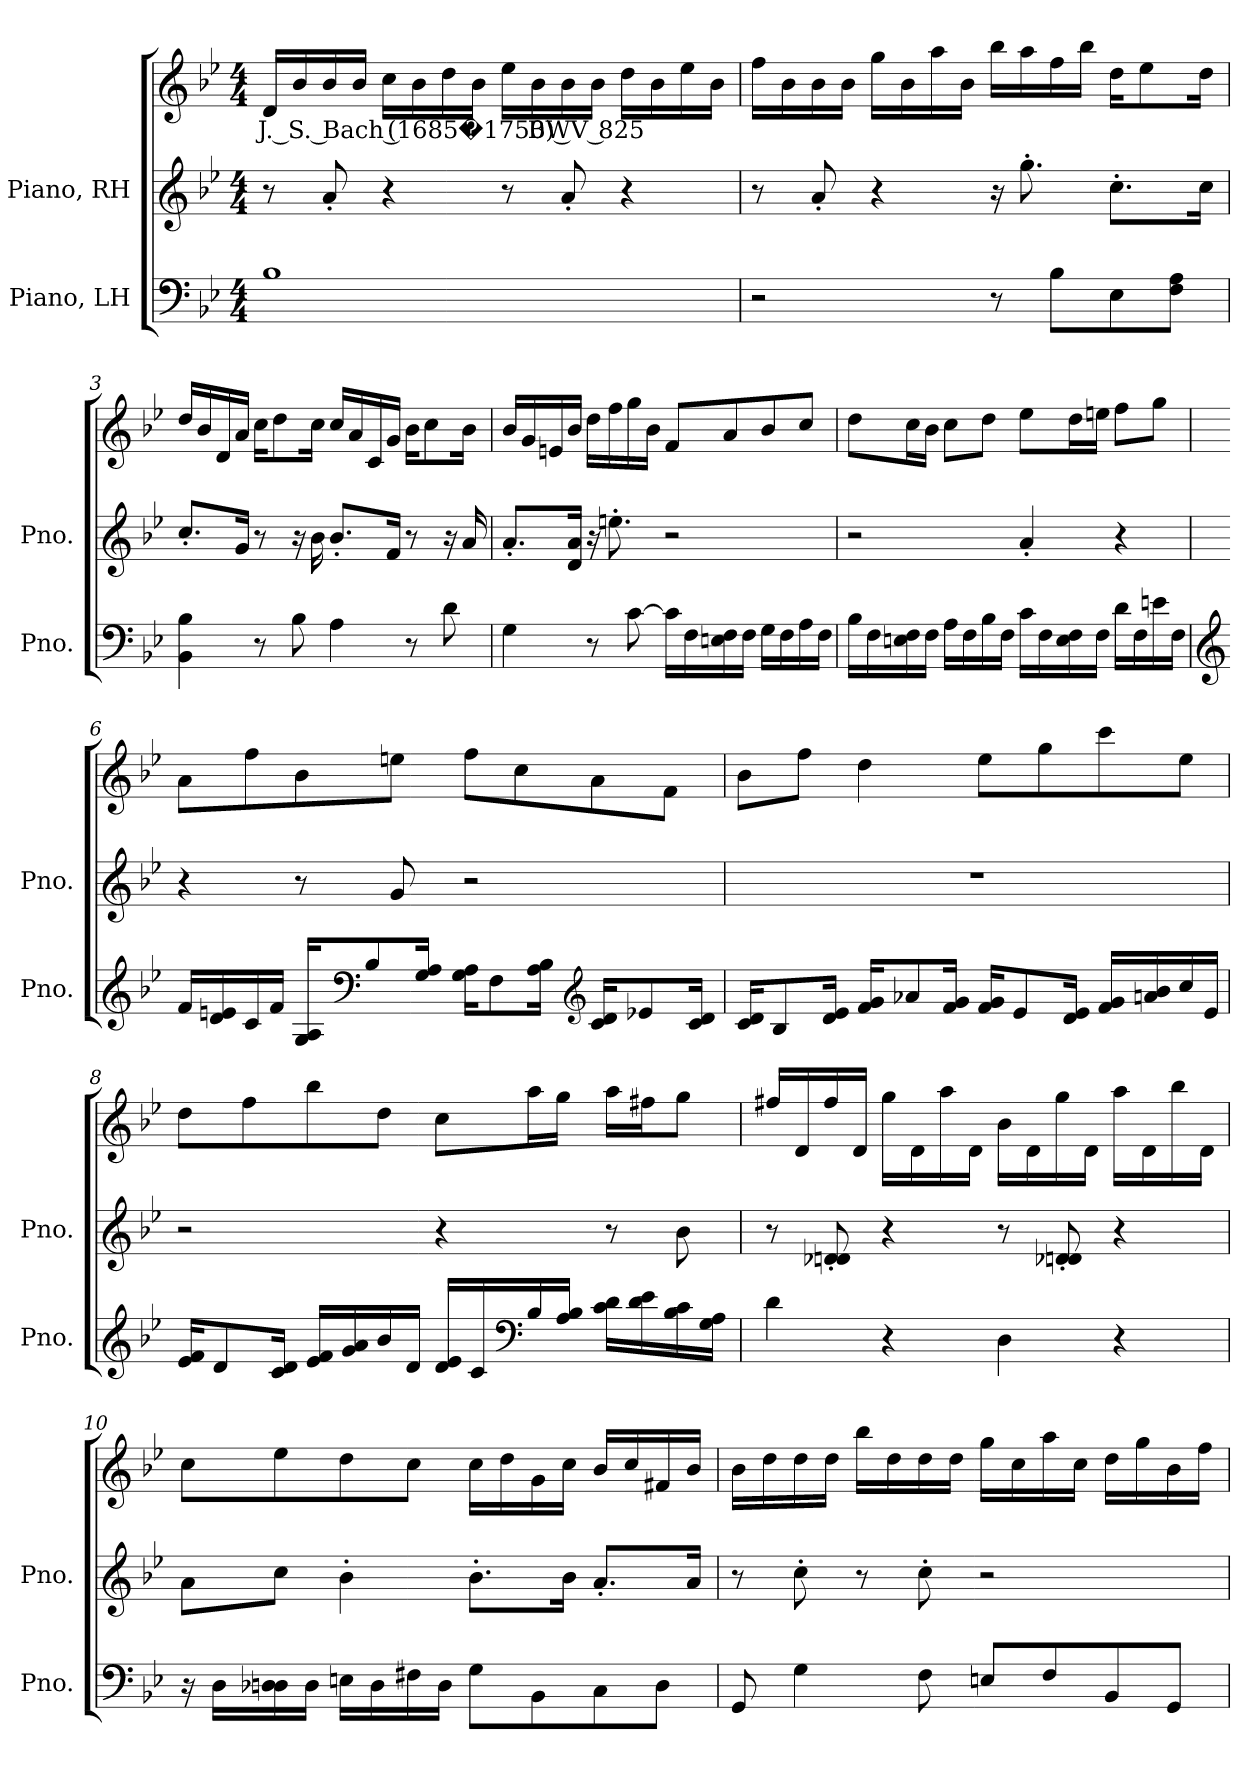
**kern	**kern	**kern	**text
*part2	*part1	*part1	*part1
*staff3	*staff2	*staff1	*staff1
*I"Piano, LH	*I"Piano, RH	*	*
*I'Pno.	*I'Pno.	*	*
*clefF4	*clefG2	*clefG2	*
*k[b-e-]	*k[b-e-]	*k[b-e-]	*
*M4/4	*M4/4	*M4/4	*
*MM40	*MM40	*MM40	*
=1	=1	=1	=1
!	!	!	!LO:LY:b
1B-	8r	16d/LL	J. S. Bach (1685�1750) BWV 825
.	.	16b-/	.
.	8a'/	16b-/	.
.	.	16b-/JJ	.
.	4r	16cc\LL	.
.	.	16b-\	.
.	.	16dd\	.
.	.	16b-\JJ	.
.	8r	16ee-\LL	.
.	.	16b-\	.
.	8a'/	16b-\	.
.	.	16b-\JJ	.
.	4r	16dd\LL	.
.	.	16b-\	.
.	.	16ee-\	.
.	.	16b-\JJ	.
!!LO:LB:g=z
=2	=2	=2	=2
2r	8r	16ff\LL	.
.	.	16b-\	.
.	8a'/	16b-\	.
.	.	16b-\JJ	.
.	4r	16gg\LL	.
.	.	16b-\	.
.	.	16aa\	.
.	.	16b-\JJ	.
8r	16r	16bb-\LL	.
.	8.gg'\	16aa\	.
8B-\L	.	16ff\	.
.	.	16bb-\JJ	.
8E-\	8.cc'\L	16dd\KL	.
.	.	8ee-\	.
8F\ 8A\J	.	.	.
.	16cc\Jk	16dd\Jk	.
=3	=3	=3	=3
4BB-\ 4B-\	8.cc'/L	16dd/LL	.
.	.	16b-/	.
.	.	16d/	.
.	16g/Jk	16a/JJ	.
8r	8r	16cc\KL	.
.	.	8dd\	.
8B-\	16r	.	.
.	16b-\	16cc\Jk	.
4A\	8.b-'/L	16cc/LL	.
.	.	16a/	.
.	.	16c/	.
.	16f/Jk	16g/JJ	.
8r	8r	16b-\KL	.
.	.	8cc\	.
8d\	16r	.	.
.	16a/	16b-\Jk	.
!!LO:LB:g=z
=4	=4	=4	=4
4G\	8.a'/L	16b-/LL	.
.	.	16g/	.
.	.	16en/	.
.	16d/ 16a/Jk	16b-/JJ	.
8r	16r	16dd\LL	.
.	8.een'\	16ff\	.
[8c\	.	16gg\	.
.	.	16b-\JJ	.
16c\LL]	2r	8f/L	.
16F\	.	.	.
16En\ 16F\	.	8a/	.
16F\JJ	.	.	.
16G\LL	.	8b-/	.
16F\	.	.	.
16A\	.	8cc/J	.
16F\JJ	.	.	.
=5	=5	=5	=5
16B-\LL	2r	8dd\L	.
16F\	.	.	.
16En\ 16F\	.	16cc\L	.
16F\JJ	.	16b-\JJ	.
16A\LL	.	8cc\L	.
16F\	.	.	.
16B-\	.	8dd\J	.
16F\JJ	.	.	.
16c\LL	4a'/	8ee-\L	.
16F\	.	.	.
16E\ 16F\	.	16dd\L	.
16F\JJ	.	16een\JJ	.
16d\LL	4r	8ff\L	.
16F\	.	.	.
16en\	.	8gg\J	.
16F\JJ	.	.	.
!!LO:LB:g=z
=6	=6	=6	=6
*clefG2	*	*	*
16f/LL	4r	8a\L	.
16d/ 16en/	.	.	.
16c/	.	8ff\	.
16f/JJ	.	.	.
16G/ 16A/KL	8r	8b-\	.
*clefF4	*	*	*
8B-/	.	.	.
.	8g/	8een\J	.
16G/ 16A/Jk	.	.	.
16G\ 16A\KL	2r	8ff\L	.
8F\	.	.	.
.	.	8cc\	.
16A\ 16B-\Jk	.	.	.
*clefG2	*	*	*
16c/ 16d/KL	.	8a\	.
8e-X/	.	.	.
.	.	8f\J	.
16c/ 16d/Jk	.	.	.
=7	=7	=7	=7
16c/ 16d/KL	1r	8b-\L	.
8B-/	.	.	.
.	.	8ff\J	.
16d/ 16e-/Jk	.	.	.
16f/ 16g/KL	.	4dd\	.
8a-X/	.	.	.
16f/ 16g/Jk	.	.	.
16f/ 16g/KL	.	8ee-\L	.
8e-/	.	.	.
.	.	8gg\	.
16d/ 16e-/Jk	.	.	.
16f/ 16g/LL	.	8ccc\	.
16an/ 16b-/	.	.	.
16cc/	.	8ee-\J	.
16e-/JJ	.	.	.
!!LO:PB:g=z
=8	=8	=8	=8
16e-/ 16f/KL	2r	8dd\L	.
8d/	.	.	.
.	.	8ff\	.
16c/ 16d/Jk	.	.	.
16e-/ 16f/LL	.	8bb-\	.
16g/ 16a/	.	.	.
16b-/	.	8dd\J	.
16d/JJ	.	.	.
16d/ 16e-/LL	4r	8cc\L	.
16c/	.	.	.
*clefF4	*	*	*
16B-/	.	16aa\L	.
16A/ 16B-/JJ	.	16gg\JJ	.
16c\ 16d\LL	8r	16aa\LL	.
16d\ 16e-\	.	16ff#X\J	.
16B-\ 16c\	8b-\	8gg\J	.
16G\ 16A\JJ	.	.	.
=9	=9	=9	=9
4d\	8r	16ff#X/LL	.
.	.	16d/	.
.	8d-X/' 8dn/'	16ff#/	.
.	.	16d/JJ	.
4r	4r	16gg\LL	.
.	.	16d\	.
.	.	16aa\	.
.	.	16d\JJ	.
4D\	8r	16b-\LL	.
.	.	16d\	.
.	8d-X/' 8dn/'	16gg\	.
.	.	16d\JJ	.
4r	4r	16aa\LL	.
.	.	16d\	.
.	.	16bb-\	.
.	.	16d\JJ	.
!!LO:LB:g=z
=10	=10	=10	=10
16r	8a\L	8cc\L	.
16D\LL	.	.	.
16D-X\ 16Dn\	8cc\J	8ee-\	.
16D\JJ	.	.	.
16En\LL	4b-'\	8dd\	.
16D\	.	.	.
16F#X\	.	8cc\J	.
16D\JJ	.	.	.
8G\L	8.b-'\L	16cc\LL	.
.	.	16dd\	.
8BB-\	.	16g\	.
.	16b-\Jk	16cc\JJ	.
8C\	8.a'/L	16b-/LL	.
.	.	16cc/	.
8D\J	.	16f#X/	.
.	16a/Jk	16b-/JJ	.
=11	=11	=11	=11
8GG/	8r	16b-\LL	.
.	.	16dd\	.
4G\	8cc'\	16dd\	.
.	.	16dd\JJ	.
.	8r	16bb-\LL	.
.	.	16dd\	.
8F\	8cc'\	16dd\	.
.	.	16dd\JJ	.
8En/L	2r	16gg\LL	.
.	.	16cc\	.
8F/	.	16aa\	.
.	.	16cc\JJ	.
8BB-/	.	16dd\LL	.
.	.	16gg\	.
8GG/J	.	16b-\	.
.	.	16ff\JJ	.
=	=	=	=
*-	*-	*-	*-
